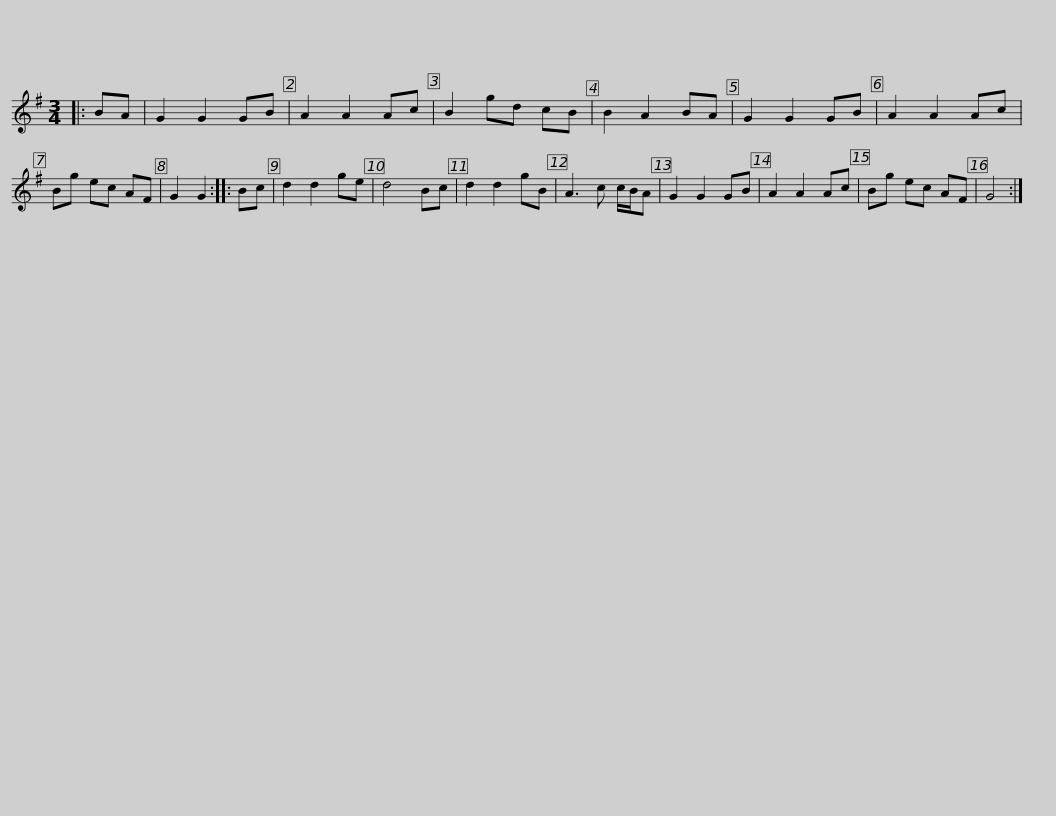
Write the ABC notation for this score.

X:1
L:1/8
M:3/4
I:linebreak $
K:G
V:1 treble
V:1
|: BA | G2 G2 GB | A2 A2 Ac | B2 gd cB | B2 A2 BA | %5
 G2 G2 GB | A2 A2 Ac | Bg ec AF | G2 G2 :: Bc |$ %10
 d2 d2 ge | d4 Bc | d2 d2 gB | A3 c c/B/A | G2 G2 GB | %15
 A2 A2 Ac | Bg ec AF | G4 :| %18
